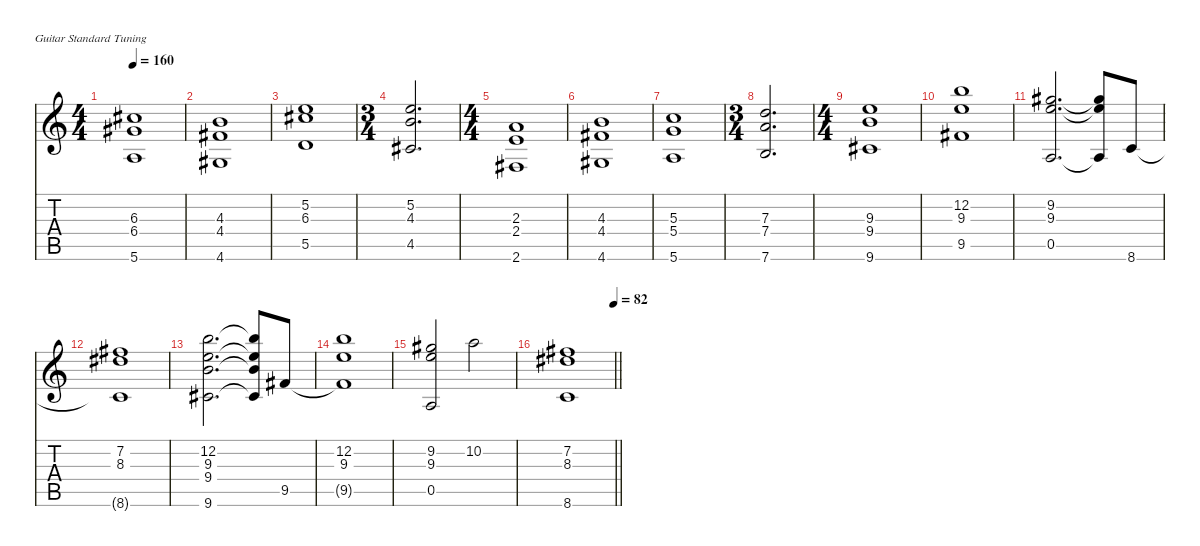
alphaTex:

\defaultSystemsLayout 4
\hideDynamics
\bracketExtendMode nobrackets
\singleTrackTrackNamePolicy hidden
\multiTrackTrackNamePolicy hidden
\firstSystemTrackNameMode fullname
\firstSystemTrackNameOrientation horizontal
\otherSystemsTrackNameOrientation horizontal
\track ("Clean 2" "el.guit.") {instrument electricguitarclean}
\staff {score tabs}
\tuning (E4 B3 G3 D3 A2 E2)
\ts (4 4)
\beaming (8 2 2 2 2)
\tempo 160
\clef g2
\ks c
(6.3{acc #} 6.4{acc #} 5.6).1{dy f beam Up} |
(4.3 4.4{acc #} 4.6{acc #}).1{beam Up} |
(5.2 6.3{acc #} 5.5).1{beam Up} |
\ts (3 4)
\beaming (8 3 1 1 1)
(5.2 4.3 4.5{acc #}).2{d beam Up} |
\ts (4 4)
\beaming (8 2 2 2 2)
(2.3 2.4 2.6{acc #}).1{beam Up} |
(4.3 4.4{acc #} 4.6{acc #}).1{beam Up} |
(5.3 5.4 5.6).1{beam Up} |
\ts (3 4)
\beaming (8 3 1 1 1)
(7.3 7.4 7.6).2{d beam Up} |
\ts (4 4)
\beaming (8 2 2 2 2)
(9.3 9.4 9.6{acc #}).1{beam Up} |
(12.2 9.3 9.5{acc #}).1{beam Down} |
(9.2{acc #} 9.3 0.5).2{d beam Up} (9.2{t acc #} 9.3{t} 0.5{t}).8{beam Up} 8.6.8{beam Up} |
(7.2{acc #} 8.3{acc #} 8.6{t}).1{beam Up} |
(12.2 9.3 9.4 9.6{acc #}).2{d beam Down} (12.2{t} 9.3{t} 9.4{t} 9.6{t acc #}).8{beam Up} 9.5{acc #}.8{beam Up} |
(12.2 9.3 9.5{t acc #}).1{beam Down} |
(9.2{acc #} 9.3 0.5).2{beam Up} 10.2.2{beam Down} |
\tempo (82 1)
\barLineRight lightlight
(7.2{acc #} 8.3{acc #} 8.6).1{beam Up}
